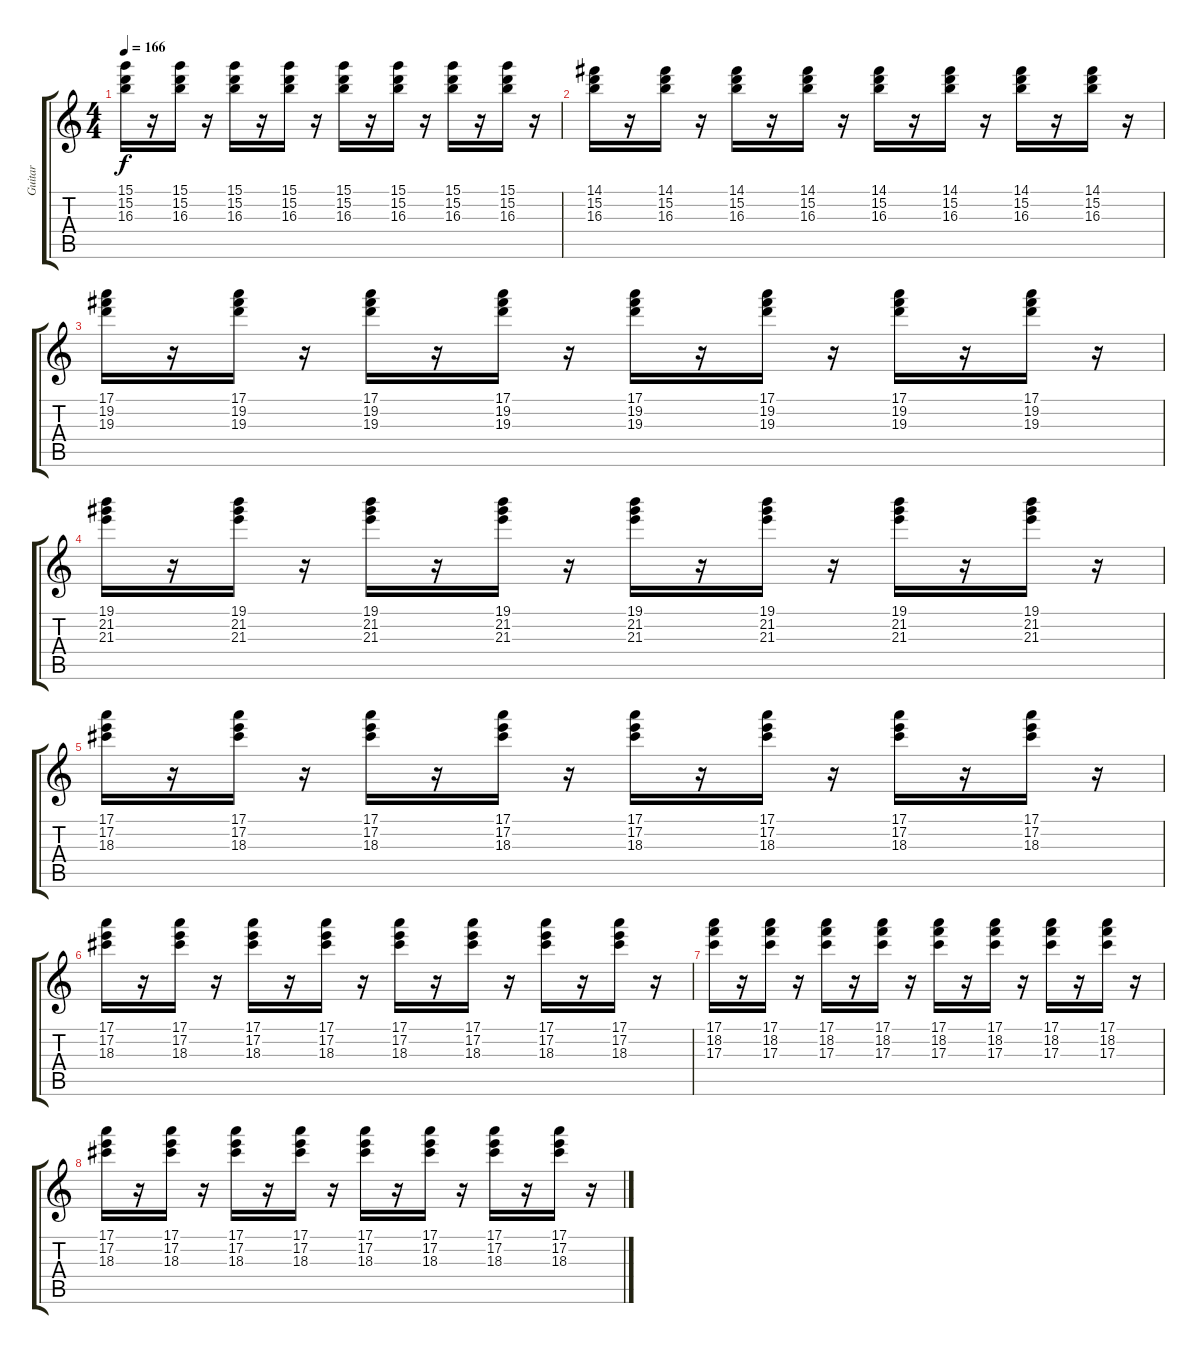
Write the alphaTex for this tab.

\track ("Guitar" "Guitar") {instrument distortionguitar}
\staff {score tabs}
\tuning (E4 B3 G3 D3 A2 E2) {hide}
\ts (4 4)
\tempo 166
\clef g2
\ks c
(15.1 15.2 16.3).16{dy f} r.16 (15.1 15.2 16.3).16 r.16 (15.1 15.2 16.3).16 r.16 (15.1 15.2 16.3).16 r.16 (15.1 15.2 16.3).16 r.16 (15.1 15.2 16.3).16 r.16 (15.1 15.2 16.3).16 r.16 (15.1 15.2 16.3).16 r.16 |
(14.1 15.2 16.3).16 r.16 (14.1 15.2 16.3).16 r.16 (14.1 15.2 16.3).16 r.16 (14.1 15.2 16.3).16 r.16 (14.1 15.2 16.3).16 r.16 (14.1 15.2 16.3).16 r.16 (14.1 15.2 16.3).16 r.16 (14.1 15.2 16.3).16 r.16 |
(17.1 19.2 19.3).16 r.16 (17.1 19.2 19.3).16 r.16 (17.1 19.2 19.3).16 r.16 (17.1 19.2 19.3).16 r.16 (17.1 19.2 19.3).16 r.16 (17.1 19.2 19.3).16 r.16 (17.1 19.2 19.3).16 r.16 (17.1 19.2 19.3).16 r.16 |
(19.1 21.2 21.3).16 r.16 (19.1 21.2 21.3).16 r.16 (19.1 21.2 21.3).16 r.16 (19.1 21.2 21.3).16 r.16 (19.1 21.2 21.3).16 r.16 (19.1 21.2 21.3).16 r.16 (19.1 21.2 21.3).16 r.16 (19.1 21.2 21.3).16 r.16 |
(17.1 17.2 18.3).16 r.16 (17.1 17.2 18.3).16 r.16 (17.1 17.2 18.3).16 r.16 (17.1 17.2 18.3).16 r.16 (17.1 17.2 18.3).16 r.16 (17.1 17.2 18.3).16 r.16 (17.1 17.2 18.3).16 r.16 (17.1 17.2 18.3).16 r.16 |
(17.1 17.2 18.3).16 r.16 (17.1 17.2 18.3).16 r.16 (17.1 17.2 18.3).16 r.16 (17.1 17.2 18.3).16 r.16 (17.1 17.2 18.3).16 r.16 (17.1 17.2 18.3).16 r.16 (17.1 17.2 18.3).16 r.16 (17.1 17.2 18.3).16 r.16 |
(17.1 18.2 17.3).16 r.16 (17.1 18.2 17.3).16 r.16 (17.1 18.2 17.3).16 r.16 (17.1 18.2 17.3).16 r.16 (17.1 18.2 17.3).16 r.16 (17.1 18.2 17.3).16 r.16 (17.1 18.2 17.3).16 r.16 (17.1 18.2 17.3).16 r.16 |
(17.1 17.2 18.3).16 r.16 (17.1 17.2 18.3).16 r.16 (17.1 17.2 18.3).16 r.16 (17.1 17.2 18.3).16 r.16 (17.1 17.2 18.3).16 r.16 (17.1 17.2 18.3).16 r.16 (17.1 17.2 18.3).16 r.16 (17.1 17.2 18.3).16 r.16
